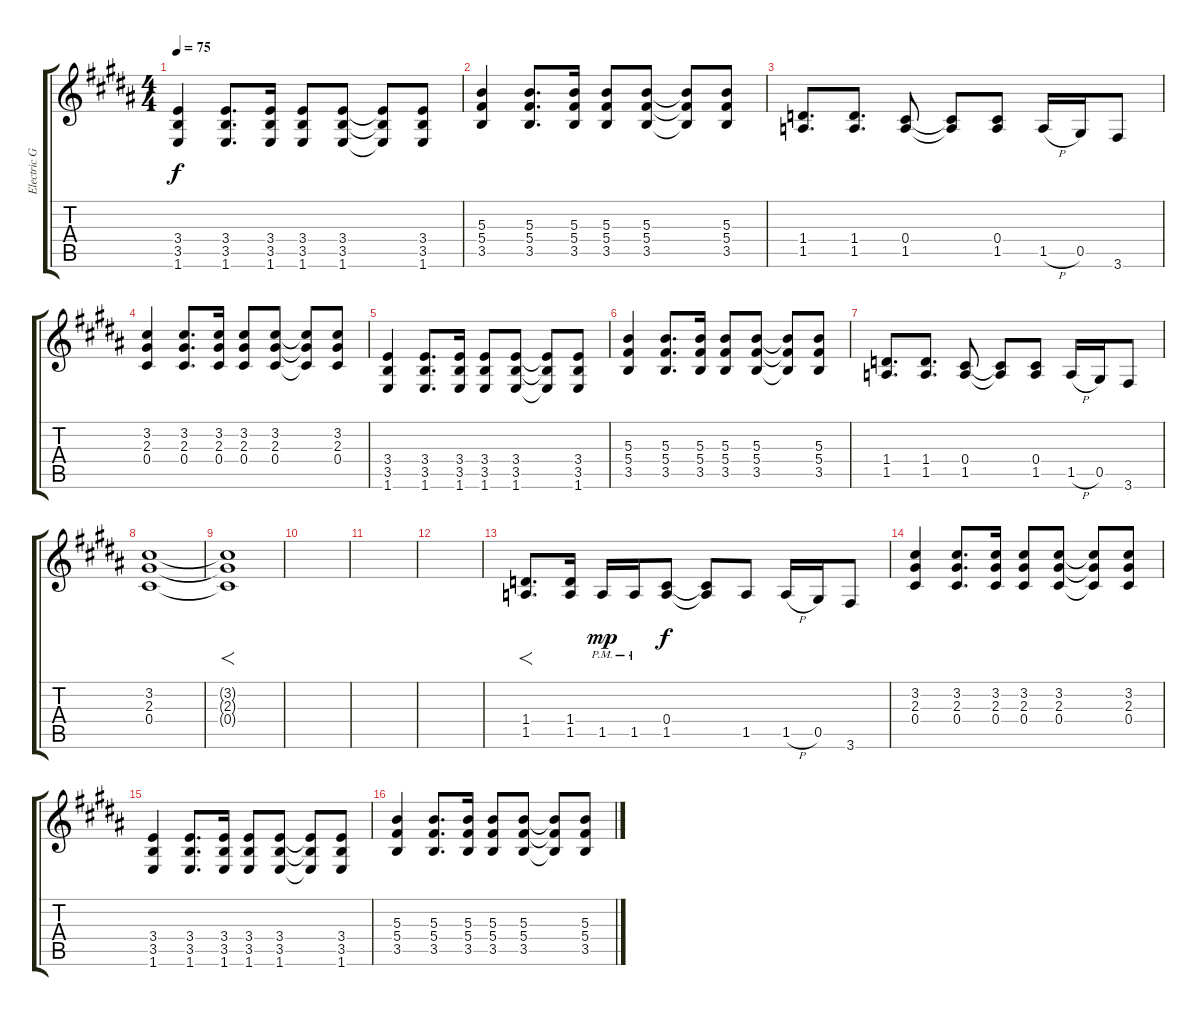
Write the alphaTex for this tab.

\track ("Electric Guitar" "Electric G") {instrument distortionguitar}
\staff {score tabs}
\tuning (Eb4 Bb3 Gb3 Db3 Ab2 Eb2) {hide}
\ts (4 4)
\tempo 75
\clef g2
\ks b
(3.4 3.5 1.6).4{dy f} (3.4 3.5 1.6).8{d} (3.4 3.5 1.6).16 (3.4 3.5 1.6).8 (3.4 3.5 1.6).8 (3.4{t} 3.5{t} 1.6{t}).8 (3.4 3.5 1.6).8 |
(5.3 5.4 3.5).4 (5.3 5.4 3.5).8{d} (5.3 5.4 3.5).16 (5.3 5.4 3.5).8 (5.3 5.4 3.5).8 (5.3{t} 5.4{t} 3.5{t}).8 (5.3 5.4 3.5).8 |
(1.4 1.5).8{d} (1.4 1.5).8{d} (0.4 1.5).8 (0.4{t} 1.5{t}).8 (0.4 1.5).8 1.5{h}.16 0.5.16 3.6.8 |
(3.2 2.3 0.4).4 (3.2 2.3 0.4).8{d} (3.2 2.3 0.4).16 (3.2 2.3 0.4).8 (3.2 2.3 0.4).8 (3.2{t} 2.3{t} 0.4{t}).8 (3.2 2.3 0.4).8 |
(3.4 3.5 1.6).4 (3.4 3.5 1.6).8{d} (3.4 3.5 1.6).16 (3.4 3.5 1.6).8 (3.4 3.5 1.6).8 (3.4{t} 3.5{t} 1.6{t}).8 (3.4 3.5 1.6).8 |
(5.3 5.4 3.5).4 (5.3 5.4 3.5).8{d} (5.3 5.4 3.5).16 (5.3 5.4 3.5).8 (5.3 5.4 3.5).8 (5.3{t} 5.4{t} 3.5{t}).8 (5.3 5.4 3.5).8 |
(1.4 1.5).8{d} (1.4 1.5).8{d} (0.4 1.5).8 (0.4{t} 1.5{t}).8 (0.4 1.5).8 1.5{h}.16 0.5.16 3.6.8 |
(3.2 2.3 0.4).1 |
(3.2{t} 2.3{t} 0.4{t}).1{f} |
|
|
|
(1.4 1.5).8{f d} (1.4 1.5).16 1.5{pm}.16{dy mp} 1.5{pm}.16 (0.4 1.5).8{dy f} (0.4{t} 1.5{t}).8 1.5.8 1.5{h}.16 0.5.16 3.6.8 |
(3.2 2.3 0.4).4 (3.2 2.3 0.4).8{d} (3.2 2.3 0.4).16 (3.2 2.3 0.4).8 (3.2 2.3 0.4).8 (3.2{t} 2.3{t} 0.4{t}).8 (3.2 2.3 0.4).8 |
(3.4 3.5 1.6).4 (3.4 3.5 1.6).8{d} (3.4 3.5 1.6).16 (3.4 3.5 1.6).8 (3.4 3.5 1.6).8 (3.4{t} 3.5{t} 1.6{t}).8 (3.4 3.5 1.6).8 |
(5.3 5.4 3.5).4 (5.3 5.4 3.5).8{d} (5.3 5.4 3.5).16 (5.3 5.4 3.5).8 (5.3 5.4 3.5).8 (5.3{t} 5.4{t} 3.5{t}).8 (5.3 5.4 3.5).8
